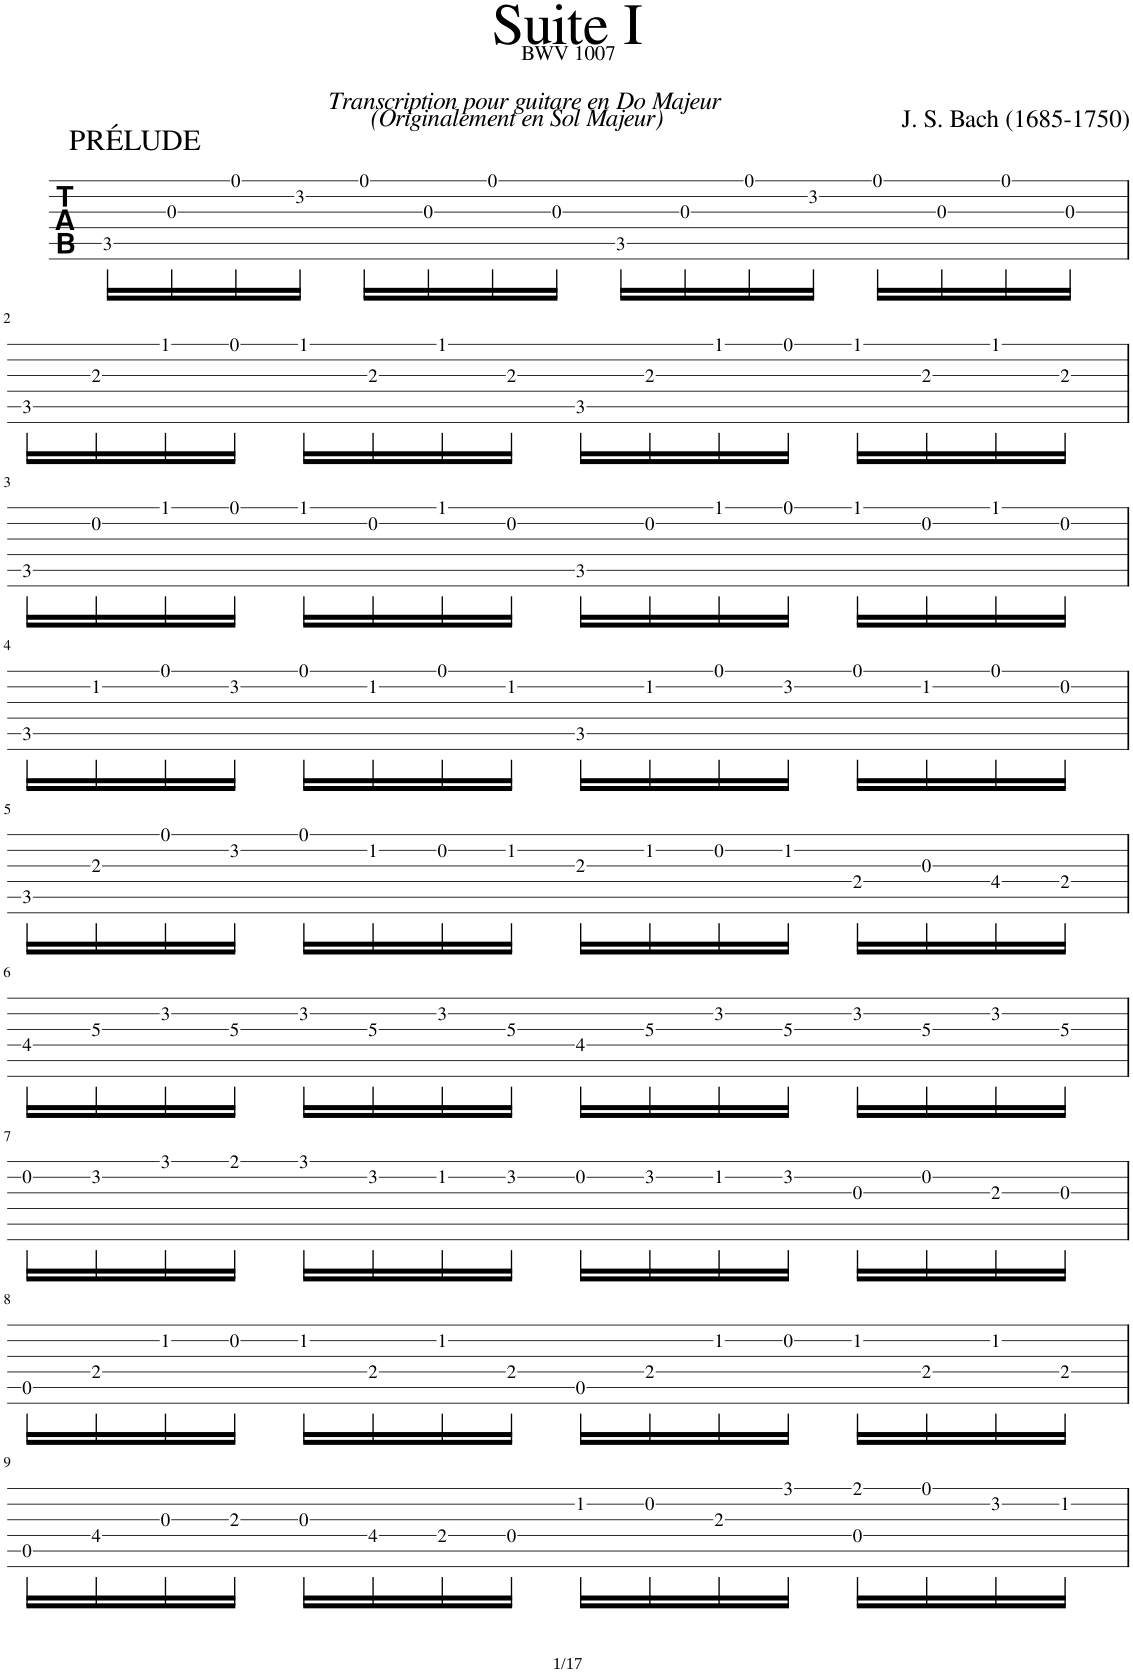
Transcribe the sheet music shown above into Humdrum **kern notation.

**kern
*part1
*staff1
*I"Guitare classique [Tablature]
*stria6
*
*k[]
*M4/4
*met(c)
=1
!LO:TX:a:t=PRÉLUDE
16C\LL
16G\
16e\
16d\JJ
16e\LL
16G\
16e\
16G\JJ
16C\LL
16G\
16e\
16d\JJ
16e\LL
16G\
16e\
16G\JJ
!!LO:LB:g=z
=2
16C\LL
16A\
16f\
16e\JJ
16f\LL
16A\
16f\
16A\JJ
16C\LL
16A\
16f\
16e\JJ
16f\LL
16A\
16f\
16A\JJ
!!LO:LB:g=z
=3
16C\LL
16B\
16f\
16e\JJ
16f\LL
16B\
16f\
16B\JJ
16C\LL
16B\
16f\
16e\JJ
16f\LL
16B\
16f\
16B\JJ
!!LO:LB:g=z
=4
16C\LL
16c\
16e\
16d\JJ
16e\LL
16c\
16e\
16c\JJ
16C\LL
16c\
16e\
16d\JJ
16e\LL
16c\
16e\
16B\JJ
!!LO:LB:g=z
=5
16C\LL
16A\
16e\
16d\JJ
16e\LL
16c\
16B\
16c\JJ
16A\LL
16c\
16B\
16c\JJ
16E\LL
16G\
16F#X\
16E\JJ
!!LO:LB:g=z
=6
16F#X\LL
16c\
16d\
16c\JJ
16d\LL
16c\
16d\
16c\JJ
16F#\LL
16c\
16d\
16c\JJ
16d\LL
16c\
16d\
16c\JJ
!!LO:LB:g=z
=7
16B\LL
16d\
16g\
16f#X\JJ
16g\LL
16d\
16c\
16d\JJ
16B\LL
16d\
16c\
16d\JJ
16G\LL
16B\
16A\
16G\JJ
!!LO:LB:g=z
=8
16AA\LL
16E\
16c\
16B\JJ
16c\LL
16E\
16c\
16E\JJ
16AA\LL
16E\
16c\
16B\JJ
16c\LL
16E\
16c\
16E\JJ
!!LO:LB:g=z
=9
16AA\LL
16F#X\
16G\
16A\JJ
16G\LL
16F#\
16E\
16D\JJ
16c\LL
16B\
16A\
16g\JJ
16D\ 16f#X\LL
16e\
16d\
16c\JJ
=
*-
